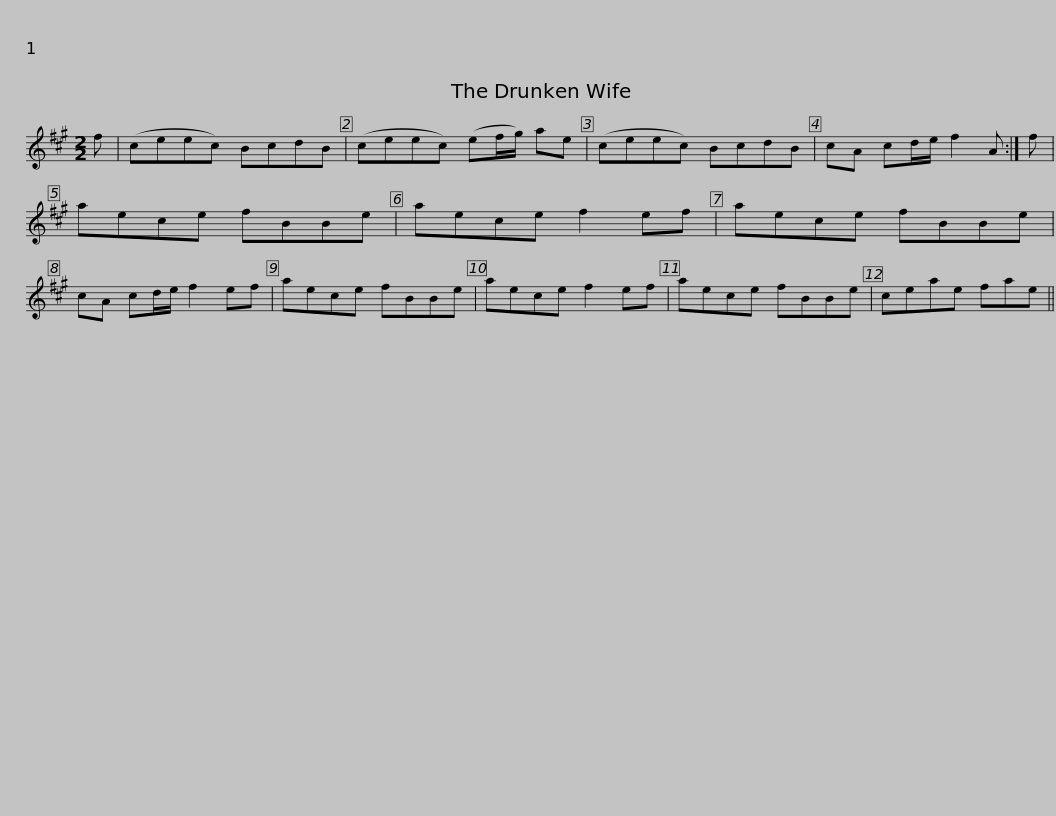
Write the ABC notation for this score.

X:1
L:1/8
M:2/2
I:linebreak $
K:A
V:1 treble
V:1
 f | (ceec) BcdB | (ceec) (ef/g/) ae | (ceec) BcdB | cA cd/e/ f2 A :| %5
 f |$ aece fBBe | aece f2 ef | aece fBBe | cA cd/e/ f2 ef | %10
 aece fBBe |$ aece f2 ef | aece fBBe | ceae fae || %14
